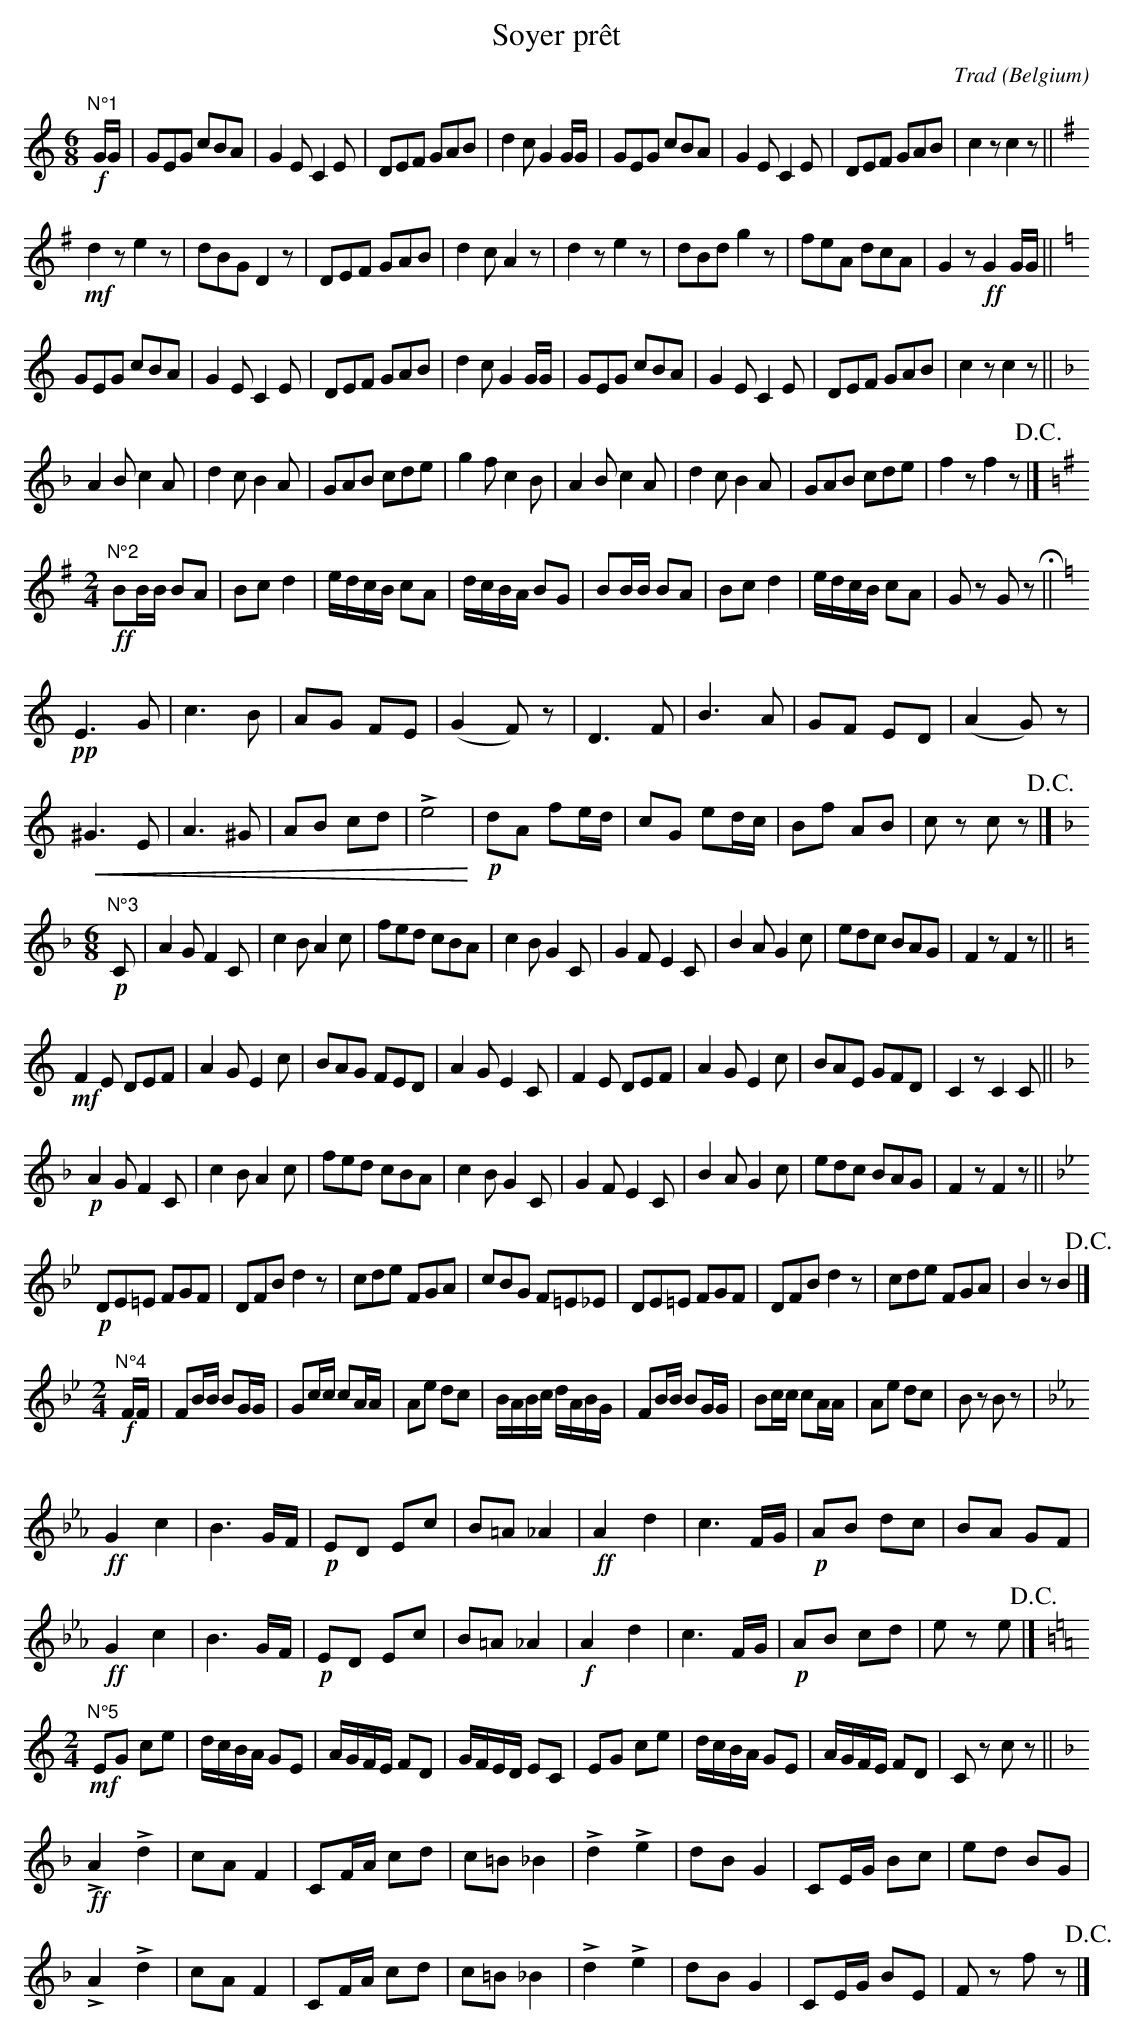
X:1
T:Soyer prêt
C:Trad
O:Belgium
M:6/8
L:1/16
K:C
"N°1"!f!GG|G2E2G2 c2B2A2|G4E2 C4E2|D2E2F2 G2A2B2|d4c2 G4GG|G2E2G2 c2B2A2|G4E2 C4E2|D2E2F2 G2A2B2|c4z2 c4z2||
K:G
!mf!d4z2 e4z2|d2B2G2 D4z2|D2E2F2 G2A2B2|d4c2 A4z2|d4z2 e4z2|d2B2d2 g4z2|f2e2A2 d2c2A2|G4z2 !ff!G4 GG||
K:C
G2E2G2 c2B2A2|G4E2 C4E2|D2E2F2 G2A2B2|d4c2 G4GG|G2E2G2 c2B2A2|G4E2 C4E2|D2E2F2 G2A2B2|c4z2 c4z2||
K:F
A4B2 c4A2|d4c2 B4A2|G2A2B2 c2d2e2|g4f2 c4B2|A4B2 c4A2|d4c2 B4A2|G2A2B2 c2d2e2|f4z2 f4z2!D.C.!|]
M:2/4
K:G
"N°2"!ff!B2BB B2A2|B2c2 d4|edcB c2A2|dcBA B2G2|B2BB B2A2|B2c2 d4|edcB c2A2|G2z2 G2z2!fermata!||
K:C
!pp!E6G2|c6B2|A2G2 F2E2|(G4 F2)z2|D6 F2|B6 A2|G2F2 E2D2|(A4 G2)z2|
!crescendo(!^G6 E2|A6 ^G2|A2B2 c2d2|!accent!e8!crescendo)!|!p!d2A2 f2ed|c2G2 e2dc|B2f2 A2B2|c2z2 c2z2!D.C.!|]
M:6/8
K:F
"N°3"!p!C2|A4G2 F4C2|c4B2 A4c2|f2e2d2 c2B2A2|c4B2 G4C2|G4F2 E4C2|B4A2 G4c2|e2d2c2 B2A2G2|F4z2 F4z2||
K:C
!mf!F4E2 D2E2F2|A4G2 E4c2|B2A2G2 F2E2D2|A4G2 E4C2|F4E2 D2E2F2|A4G2 E4c2|B2A2E2 G2F2D2|C4z2 C4C2||
K:F
!p!A4G2 F4C2|c4B2 A4c2|f2e2d2 c2B2A2|c4B2 G4C2|G4F2 E4C2|B4A2 G4c2|e2d2c2 B2A2G2|F4z2 F4z2||
K:Bb
!p!D2E2=E2 F2G2F2|D2F2B2 d4z2|c2d2e2 F2G2A2|c2B2G2 F2=E2_E2|D2E2=E2 F2G2F2|D2F2B2 d4z2|c2d2e2 F2G2A2|B4z2 B4!D.C.!|]
M:2/4
K:Bb
"N°4"!f!FF|F2BB B2GG|G2cc c2AA|A2e2 d2c2|BABc dABG|F2BB B2GG|B2cc c2AA|A2e2 d2c2|B2z2 B2z2|
K:Eb
!ff!G4 c4|B6GF|!p!E2D2 E2c2|B2=A2 _A4|!ff!A4 d4|c6 FG|!p!A2B2 d2c2|B2A2 G2F2|
!ff!G4 c4|B6GF|!p!E2D2 E2c2|B2=A2 _A4|!f!A4 d4|c6 FG|!p!A2B2 c2d2|e2z2 e2!D.C.!|]
M:2/4
K:C
"N°5"!mf!E2G2 c2e2|dcBA G2E2|AGFE F2D2|GFED E2C2|E2G2 c2e2|dcBA G2E2|AGFE F2D2|C2z2 c2z2||
K:F
!ff!!accent!A4 !accent!d4|c2A2 F4|C2FA c2d2|c2=B2 _B4|!accent!d4 !accent!e4|d2B2 G4|C2EG B2c2|e2d2 B2G2|
!accent!A4 !accent!d4|c2A2 F4|C2FA c2d2|c2=B2 _B4|!accent!d4 !accent!e4|d2B2 G4|C2EG B2E2|F2z2 f2z2!D.C.!|]
